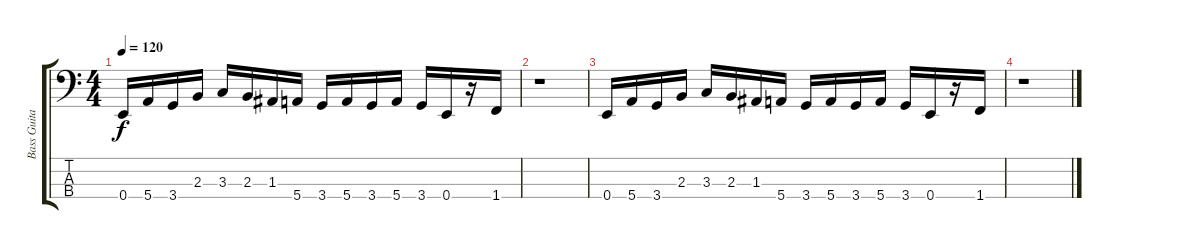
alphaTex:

\track ("Bass Guitar" "Bass Guita") {instrument electricbassfinger}
\staff {score tabs}
\tuning (G2 D2 A1 E1) {hide}
\ts (4 4)
\tempo 120
\clef f4
\ks c
0.4.16{dy f} 5.4.16 3.4.16 2.3.16 3.3.16 2.3.16 1.3.16 5.4.16 3.4.16 5.4.16 3.4.16 5.4.16 3.4.16 0.4.16 r.16 1.4.16 |
r.1 |
0.4.16 5.4.16 3.4.16 2.3.16 3.3.16 2.3.16 1.3.16 5.4.16 3.4.16 5.4.16 3.4.16 5.4.16 3.4.16 0.4.16 r.16 1.4.16 |
r.1
